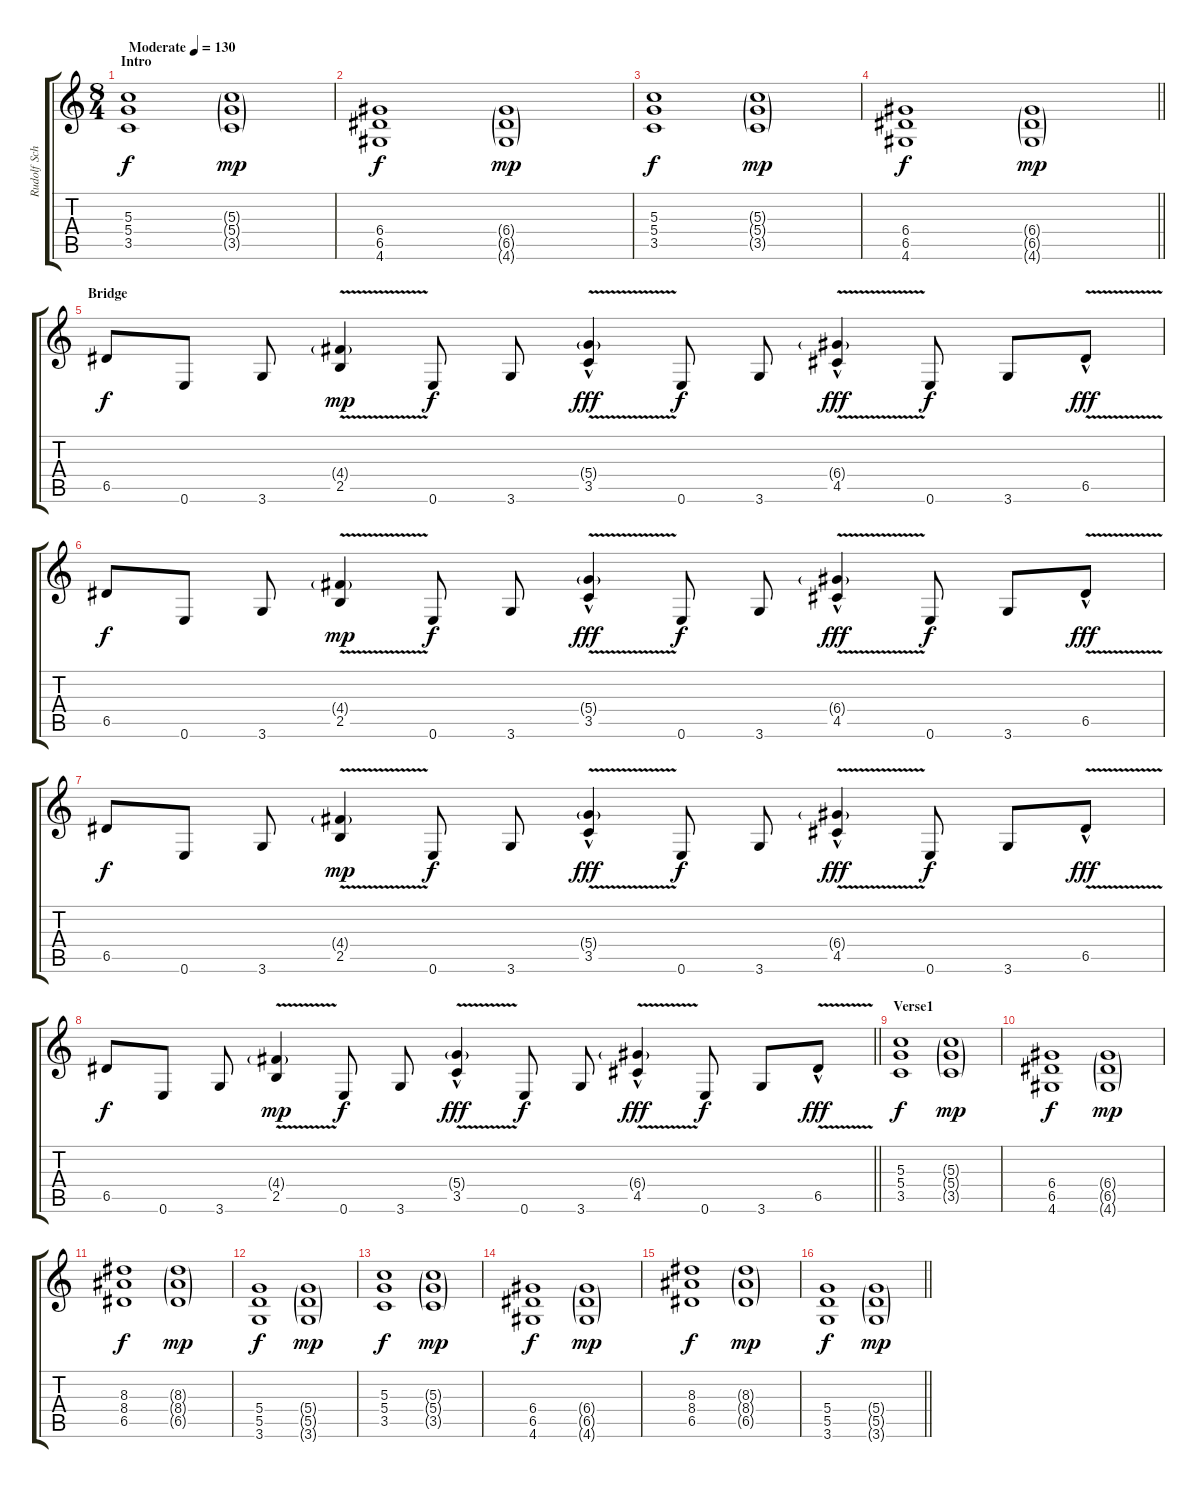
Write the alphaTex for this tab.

\track ("Rudolf Schenker" "Rudolf Sch") {instrument distortionguitar}
\staff {score tabs}
\tuning (E4 B3 G3 D3 A2 E2) {hide}
\ts (8 4)
\section ("" "Intro")
\tempo (130 "Moderate")
\clef g2
\ks c
(5.3 5.4 3.5).1{dy f instrument distortionguitar} (5.3{g} 5.4{g} 3.5{g}).1{dy mp} |
(6.4 6.5 4.6).1{dy f} (6.4{g} 6.5{g} 4.6{g}).1{dy mp} |
(5.3 5.4 3.5).1{dy f} (5.3{g} 5.4{g} 3.5{g}).1{dy mp} |
\barLineRight lightlight
(6.4 6.5 4.6).1{dy f} (6.4{g} 6.5{g} 4.6{g}).1{dy mp} |
\section ("" "Bridge")
6.5.8{dy f} 0.6.8 3.6.8 (4.4{g} 2.5{v}).4{dy mp} 0.6.8{dy f} 3.6.8 (5.4{g} 3.5{v hac}).4{dy fff} 0.6.8{dy f} 3.6.8 (6.4{g} 4.5{v hac}).4{dy fff} 0.6.8{dy f} 3.6.8 6.5{v hac}.8{dy fff} |
6.5.8{dy f} 0.6.8 3.6.8 (4.4{g} 2.5{v}).4{dy mp} 0.6.8{dy f} 3.6.8 (5.4{g} 3.5{v hac}).4{dy fff} 0.6.8{dy f} 3.6.8 (6.4{g} 4.5{v hac}).4{dy fff} 0.6.8{dy f} 3.6.8 6.5{v hac}.8{dy fff} |
6.5.8{dy f} 0.6.8 3.6.8 (4.4{g} 2.5{v}).4{dy mp} 0.6.8{dy f} 3.6.8 (5.4{g} 3.5{v hac}).4{dy fff} 0.6.8{dy f} 3.6.8 (6.4{g} 4.5{v hac}).4{dy fff} 0.6.8{dy f} 3.6.8 6.5{v hac}.8{dy fff} |
\barLineRight lightlight
6.5.8{dy f} 0.6.8 3.6.8 (4.4{g} 2.5{v}).4{dy mp} 0.6.8{dy f} 3.6.8 (5.4{g} 3.5{v hac}).4{dy fff} 0.6.8{dy f} 3.6.8 (6.4{g} 4.5{v hac}).4{dy fff} 0.6.8{dy f} 3.6.8 6.5{v hac}.8{dy fff} |
\section ("" "Verse1")
(5.3 5.4 3.5).1{dy f} (5.3{g} 5.4{g} 3.5{g}).1{dy mp} |
(6.4 6.5 4.6).1{dy f} (6.4{g} 6.5{g} 4.6{g}).1{dy mp} |
(8.3 8.4 6.5).1{dy f} (8.3{g} 8.4{g} 6.5{g}).1{dy mp} |
(5.4 5.5 3.6).1{dy f} (5.4{g} 5.5{g} 3.6{g}).1{dy mp} |
(5.3 5.4 3.5).1{dy f} (5.3{g} 5.4{g} 3.5{g}).1{dy mp} |
(6.4 6.5 4.6).1{dy f} (6.4{g} 6.5{g} 4.6{g}).1{dy mp} |
(8.3 8.4 6.5).1{dy f} (8.3{g} 8.4{g} 6.5{g}).1{dy mp} |
\barLineRight lightlight
(5.4 5.5 3.6).1{dy f} (5.4{g} 5.5{g} 3.6{g}).1{dy mp}
